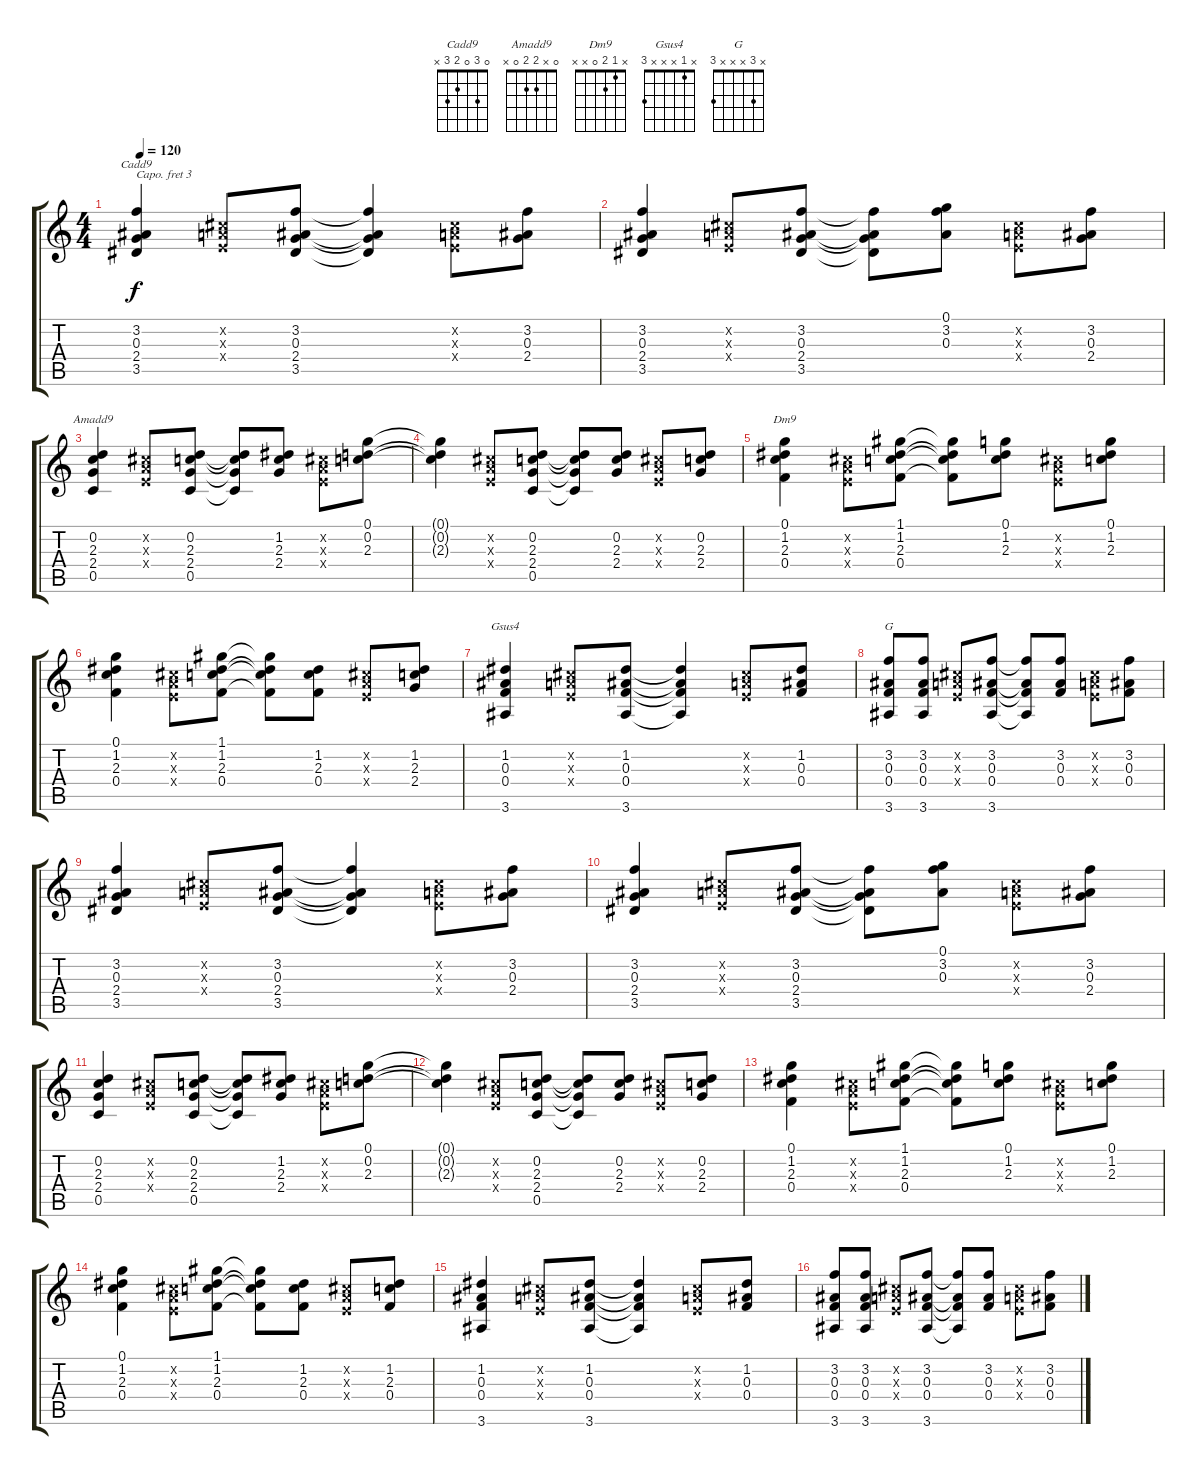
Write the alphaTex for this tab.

\track "" {instrument acousticguitarnylon}
\staff {score tabs}
\capo 3
\tuning (E4 B3 G3 D3 A2 E2) {hide}
\chord ("Cadd9" 0 3 0 2 3 x)
\chord ("Amadd9" 0 x 2 2 0 x)
\chord ("Dm9" x 1 2 0 x x)
\chord ("Gsus4" x 1 x x x 3)
\chord ("G" x 3 x x x 3)
\ts (4 4)
\tempo 120
\clef g2
\ks c
(3.2 0.3 2.4 3.5).4{ch "Cadd9" dy f} (-1.2{x} -1.3{x} -1.4{x}).8 (3.2 0.3 2.4 3.5).8 (3.2{t} 0.3{t} 2.4{t} 3.5{t}).4 (-1.2{x} -1.3{x} -1.4{x}).8 (3.2 0.3 2.4).8 |
(3.2 0.3 2.4 3.5).4 (-1.2{x} -1.3{x} -1.4{x}).8 (3.2 0.3 2.4 3.5).8 (3.2{t} 0.3{t} 2.4{t} 3.5{t}).8 (0.1 3.2 0.3).8 (-1.2{x} -1.3{x} -1.4{x}).8 (3.2 0.3 2.4).8 |
(0.2 2.3 2.4 0.5).4{ch "Amadd9"} (-1.2{x} -1.3{x} -1.4{x}).8 (0.2 2.3 2.4 0.5).8 (0.2{t} 2.3{t} 2.4{t} 0.5{t}).8 (1.2 2.3 2.4).8 (-1.2{x} -1.3{x} -1.4{x}).8 (0.1 0.2 2.3).8 |
(0.1{t} 0.2{t} 2.3{t}).4 (-1.2{x} -1.3{x} -1.4{x}).8 (0.2 2.3 2.4 0.5).8 (0.2{t} 2.3{t} 2.4{t} 0.5{t}).8 (0.2 2.3 2.4).8 (-1.2{x} -1.3{x} -1.4{x}).8 (0.2 2.3 2.4).8 |
(0.1 1.2 2.3 0.4).4{ch "Dm9"} (-1.2{x} -1.3{x} -1.4{x}).8 (1.1 1.2 2.3 0.4).8 (1.1{t} 1.2{t} 2.3{t} 0.4{t}).8 (0.1 1.2 2.3).8 (-1.2{x} -1.3{x} -1.4{x}).8 (0.1 1.2 2.3).8 |
(0.1 1.2 2.3 0.4).4 (-1.2{x} -1.3{x} -1.4{x}).8 (1.1 1.2 2.3 0.4).8 (1.1{t} 1.2{t} 2.3{t} 0.4{t}).8 (1.2 2.3 0.4).8 (-1.2{x} -1.3{x} -1.4{x}).8 (1.2 2.3 2.4).8 |
(1.2 0.3 0.4 3.6).4{ch "Gsus4"} (-1.2{x} -1.3{x} -1.4{x}).8 (1.2 0.3 0.4 3.6).8 (1.2{t} 0.3{t} 0.4{t} 3.6{t}).4 (-1.2{x} -1.3{x} -1.4{x}).8 (1.2 0.3 0.4).8 |
(3.2 0.3 0.4 3.6).8{ch "G"} (3.2 0.3 0.4 3.6).8 (-1.2{x} -1.3{x} -1.4{x}).8 (3.2 0.3 0.4 3.6).8 (3.2{t} 0.3{t} 0.4{t} 3.6{t}).8 (3.2 0.3 0.4).8 (-1.2{x} -1.3{x} -1.4{x}).8 (3.2 0.3 0.4).8 |
(3.2 0.3 2.4 3.5).4 (-1.2{x} -1.3{x} -1.4{x}).8 (3.2 0.3 2.4 3.5).8 (3.2{t} 0.3{t} 2.4{t} 3.5{t}).4 (-1.2{x} -1.3{x} -1.4{x}).8 (3.2 0.3 2.4).8 |
(3.2 0.3 2.4 3.5).4 (-1.2{x} -1.3{x} -1.4{x}).8 (3.2 0.3 2.4 3.5).8 (3.2{t} 0.3{t} 2.4{t} 3.5{t}).8 (0.1 3.2 0.3).8 (-1.2{x} -1.3{x} -1.4{x}).8 (3.2 0.3 2.4).8 |
(0.2 2.3 2.4 0.5).4 (-1.2{x} -1.3{x} -1.4{x}).8 (0.2 2.3 2.4 0.5).8 (0.2{t} 2.3{t} 2.4{t} 0.5{t}).8 (1.2 2.3 2.4).8 (-1.2{x} -1.3{x} -1.4{x}).8 (0.1 0.2 2.3).8 |
(0.1{t} 0.2{t} 2.3{t}).4 (-1.2{x} -1.3{x} -1.4{x}).8 (0.2 2.3 2.4 0.5).8 (0.2{t} 2.3{t} 2.4{t} 0.5{t}).8 (0.2 2.3 2.4).8 (-1.2{x} -1.3{x} -1.4{x}).8 (0.2 2.3 2.4).8 |
(0.1 1.2 2.3 0.4).4 (-1.2{x} -1.3{x} -1.4{x}).8 (1.1 1.2 2.3 0.4).8 (1.1{t} 1.2{t} 2.3{t} 0.4{t}).8 (0.1 1.2 2.3).8 (-1.2{x} -1.3{x} -1.4{x}).8 (0.1 1.2 2.3).8 |
(0.1 1.2 2.3 0.4).4 (-1.2{x} -1.3{x} -1.4{x}).8 (1.1 1.2 2.3 0.4).8 (1.1{t} 1.2{t} 2.3{t} 0.4{t}).8 (1.2 2.3 0.4).8 (-1.2{x} -1.3{x} -1.4{x}).8 (1.2 2.3 0.4).8 |
(1.2 0.3 0.4 3.6).4 (-1.2{x} -1.3{x} -1.4{x}).8 (1.2 0.3 0.4 3.6).8 (1.2{t} 0.3{t} 0.4{t} 3.6{t}).4 (-1.2{x} -1.3{x} -1.4{x}).8 (1.2 0.3 0.4).8 |
(3.2 0.3 0.4 3.6).8 (3.2 0.3 0.4 3.6).8 (-1.2{x} -1.3{x} -1.4{x}).8 (3.2 0.3 0.4 3.6).8 (3.2{t} 0.3{t} 0.4{t} 3.6{t}).8 (3.2 0.3 0.4).8 (-1.2{x} -1.3{x} -1.4{x}).8 (3.2 0.3 0.4).8
